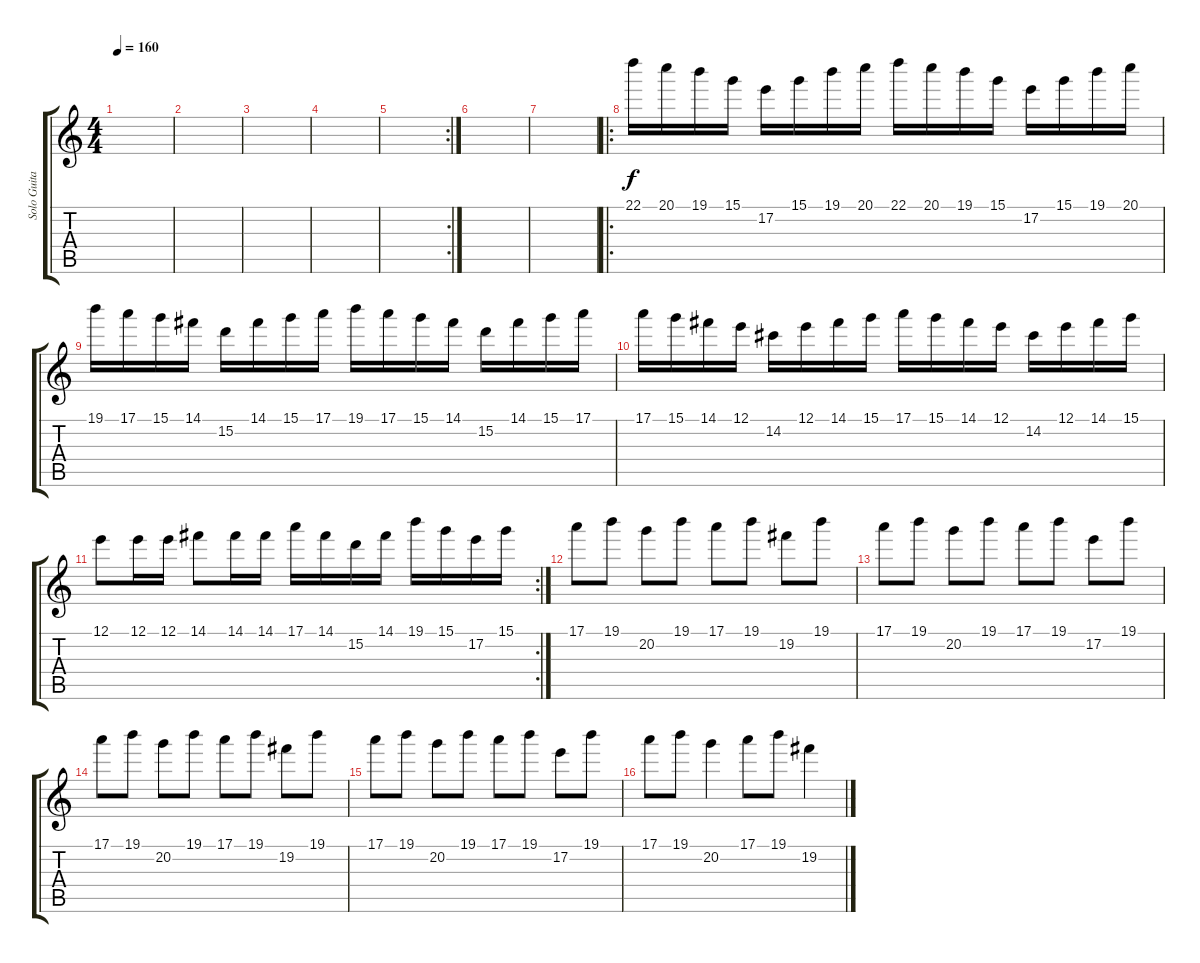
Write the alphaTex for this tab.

\track ("Solo Guitar" "Solo Guita") {instrument distortionguitar}
\staff {score tabs}
\tuning (E4 B3 G3 D3 A2 E2) {hide}
\ts (4 4)
\tempo 160
\clef g2
\ks c
|
|
|
|
\rc 2
|
|
|
\ro
22.1.16 20.1.16 19.1.16 15.1.16 17.2.16 15.1.16 19.1.16 20.1.16 22.1.16 20.1.16 19.1.16 15.1.16 17.2.16 15.1.16 19.1.16 20.1.16 |
19.1.16 17.1.16 15.1.16 14.1.16 15.2.16 14.1.16 15.1.16 17.1.16 19.1.16 17.1.16 15.1.16 14.1.16 15.2.16 14.1.16 15.1.16 17.1.16 |
17.1.16 15.1.16 14.1.16 12.1.16 14.2.16 12.1.16 14.1.16 15.1.16 17.1.16 15.1.16 14.1.16 12.1.16 14.2.16 12.1.16 14.1.16 15.1.16 |
\rc 2
12.1.8 12.1.16 12.1.16 14.1.8 14.1.16 14.1.16 17.1.16 14.1.16 15.2.16 14.1.16 19.1.16 15.1.16 17.2.16 15.1.16 |
17.1.8 19.1.8 20.2.8 19.1.8 17.1.8 19.1.8 19.2.8 19.1.8 |
17.1.8 19.1.8 20.2.8 19.1.8 17.1.8 19.1.8 17.2.8 19.1.8 |
17.1.8 19.1.8 20.2.8 19.1.8 17.1.8 19.1.8 19.2.8 19.1.8 |
17.1.8 19.1.8 20.2.8 19.1.8 17.1.8 19.1.8 17.2.8 19.1.8 |
17.1.8 19.1.8 20.2.4 17.1.8 19.1.8 19.2.4
